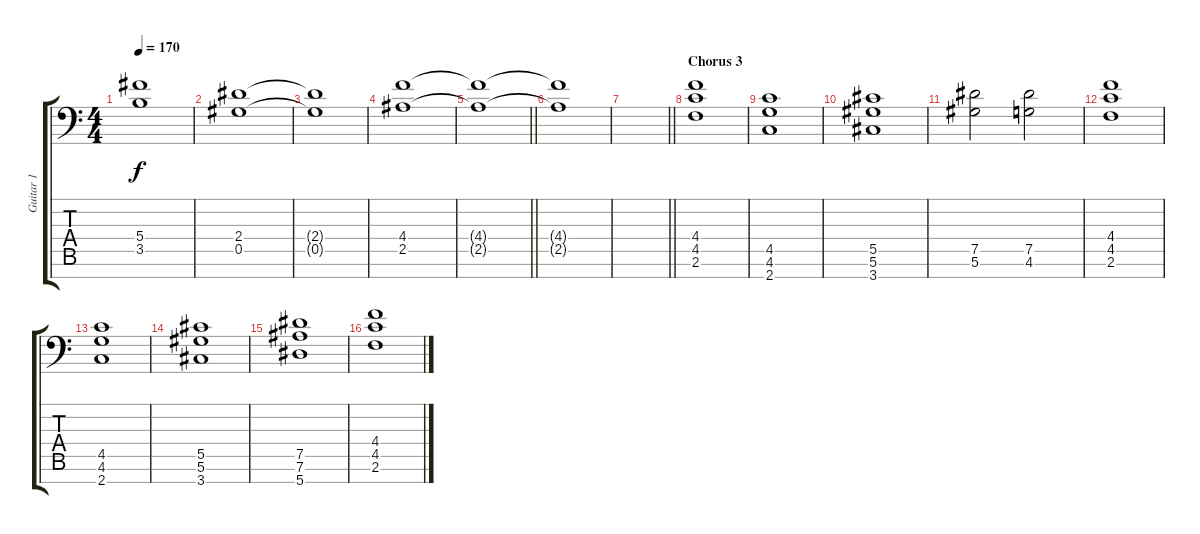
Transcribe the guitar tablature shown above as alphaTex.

\track ("Guitar 1" "Guitar 1") {instrument distortionguitar}
\staff {score tabs}
\tuning (Eb4 Bb3 Gb3 Db3 Ab2 Eb2 Bb1) {hide}
\ts (4 4)
\tempo 170
\clef f4
\ks c
(5.4{t} 3.5{t}).1{dy f} |
(2.4 0.5).1 |
(2.4{t} 0.5{t}).1 |
(4.4 2.5).1 |
\barLineRight lightlight
(4.4{t} 2.5{t}).1 |
(4.4{t} 2.5{t}).1 |
\barLineRight lightlight
|
\section ("" "Chorus 3")
(4.4 4.5 2.6).1 |
(4.5 4.6 2.7).1 |
(5.5 5.6 3.7).1 |
(7.5 5.6).2 (7.5 4.6).2 |
(4.4 4.5 2.6).1 |
(4.5 4.6 2.7).1 |
(5.5 5.6 3.7).1 |
(7.5 7.6 5.7).1 |
(4.4 4.5 2.6).1
